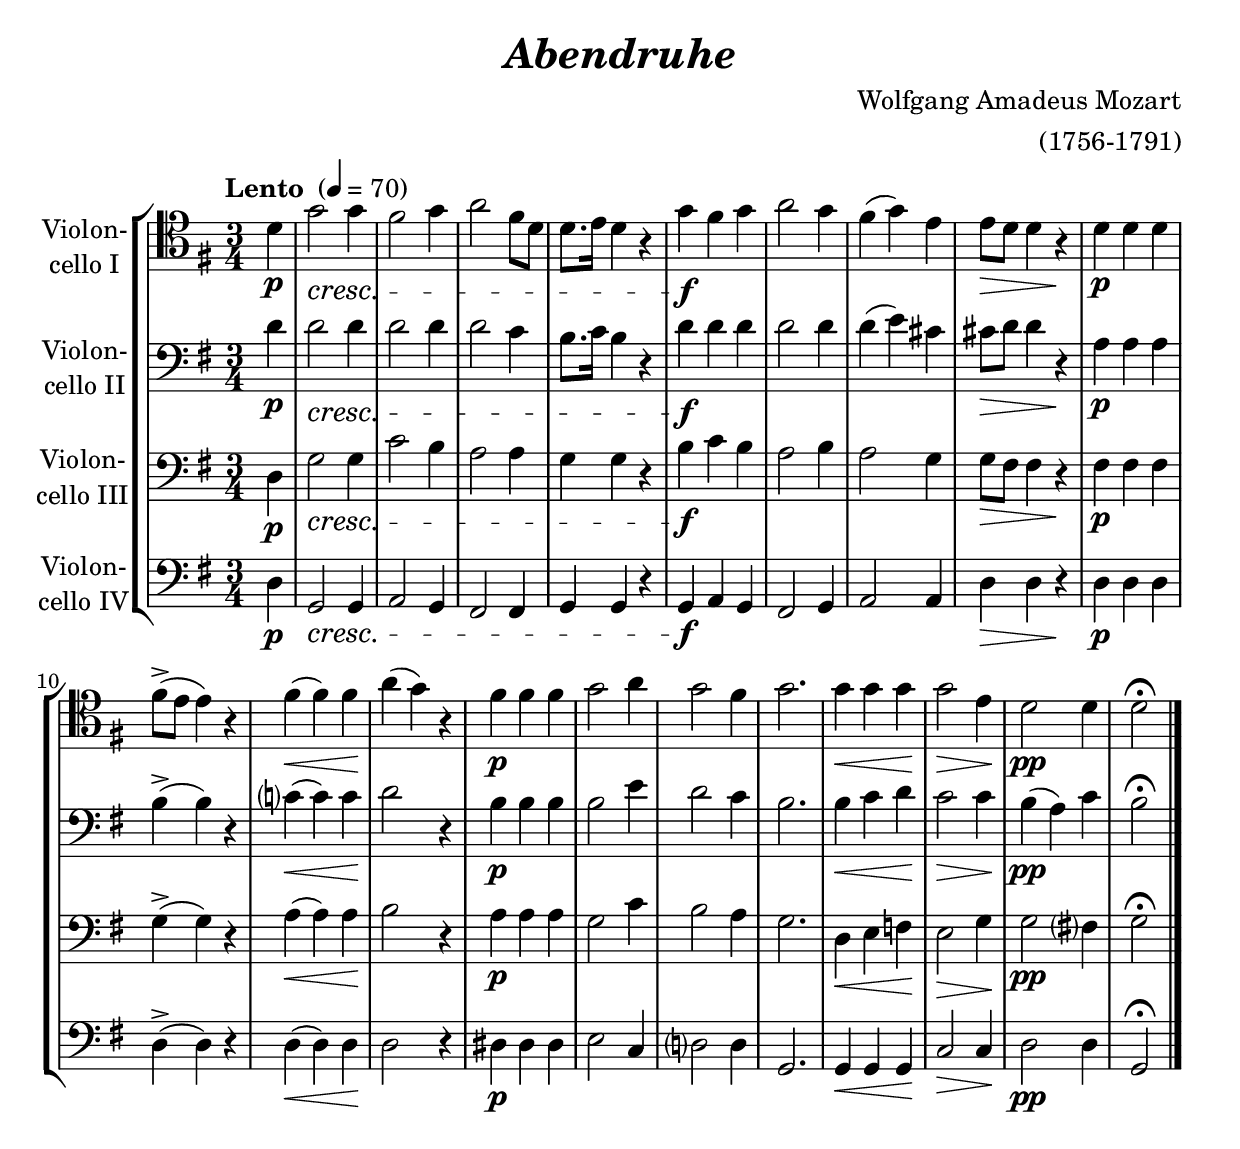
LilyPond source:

\version "2.14.2"
\include "deutsch.ly"

#(set-global-staff-size 22.75)

\header {
  title       = \markup \bold \italic "Abendruhe"
  composer    = "Wolfgang Amadeus Mozart"
  arranger    = "(1756-1791)"
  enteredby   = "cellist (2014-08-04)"
}

voiceconsts = {
  \key b \major
  \time 3/4
  \tempo "Lento " 4=70
  \clef "bass"
  %\numericTimeSignature
  \compressFullBarRests
}

mihi = "clarinet"
milo = "bassoon"
%mihi = "church organ"
%milo = "church organ"

va = \relative c' {
   \voiceconsts
   \clef "tenor"

   \partial 4 f4\p
   b2\cresc b4
   a2 b4
   c2 a8 f
   f8. g16 f4 r

   b\f a b
   c2 b4
   a( b) g
   g8\> f f4 r\!
   f\p f f

   a8(-> g g4) r
   a(\< a) a\!
   c4( b) r
   a\p a a
   b2 c4

   b2 a4
   b2.
   b4\< b b\!
   b2\> g4\!
   f2\pp f4
   f2\fermata \bar "|."
}

vb = \relative c' {
   \voiceconsts

   \partial 4 f4\p
   f2\cresc f4
   f2 f4
   f2 es4
   d8. es16 d4 r

   f\f f f
   f2 f4
   f( g) e
   e8\> f f4 r\!
   c\p c c

   d(-> d) r
   es?(\< es) es\!
   f2 r4
   d\p d d
   d2 g4

   f2 es4
   d2.
   d4\< es f\!
   es2\> es4\!
   d(\pp c) es
   d2\fermata \bar "|."
}

vc = \relative c {
   \voiceconsts

   \partial 4 f4\p
   b2\cresc b4
   es2 d4
   c2 c4
   b b r

   d\f es d
   c2 d4
   c2 b4
   b8\> a a4 r\!
   a\p a a

   b(-> b) r
   c(\< c) c\!
   d2 r4
   c\p c c
   b2 es4

   d2 c4
   b2.
   f4\< g as\!
   g2\> b4\!
   b2\pp a?4
   b2\fermata \bar "|."
}

vd = \relative c {
   \voiceconsts

   \partial 4 f4\p
   b,2\cresc b4
   c2 b4
   a2 a4
   b b r

   b\f c b
   a2 b4
   c2 c4
   f\> f r\!
   f\p f f

   f(-> f) r
   f(\< f) f\!
   f2 r4
   fis\p fis fis
   g2 es4

   f?2 f4
   b,2.
   b4\< b b\!
   es2\> es4\!
   f2\pp f4
   b,2\fermata \bar "|."
}


music = \new StaffGroup <<
      \new Staff {
        \set Staff.midiInstrument = \mihi
        \set Staff.instrumentName = \markup \center-column { "Violon-" "cello I" }
        \transpose b g { \va }
      }

      \new Staff {
        \set Staff.midiInstrument = \milo
        \set Staff.instrumentName = \markup \center-column { "Violon-" "cello II" }
        \transpose b g { \vb }
      }

      \new Staff {
        \set Staff.midiInstrument = \milo
        \set Staff.instrumentName = \markup \center-column { "Violon-" "cello III" }
        \transpose b g { \vc }
      }

      \new Staff {
        \set Staff.midiInstrument = \milo
        \set Staff.instrumentName = \markup \center-column { "Violon-" "cello IV" }
        \transpose b g { \vd }
      }
>>

\book {
  \score {
   \music
    \layout {}
  }

  \score {
    \unfoldRepeats \music

    \midi {
      \context {
        \Score
      }
    }
  }
}
